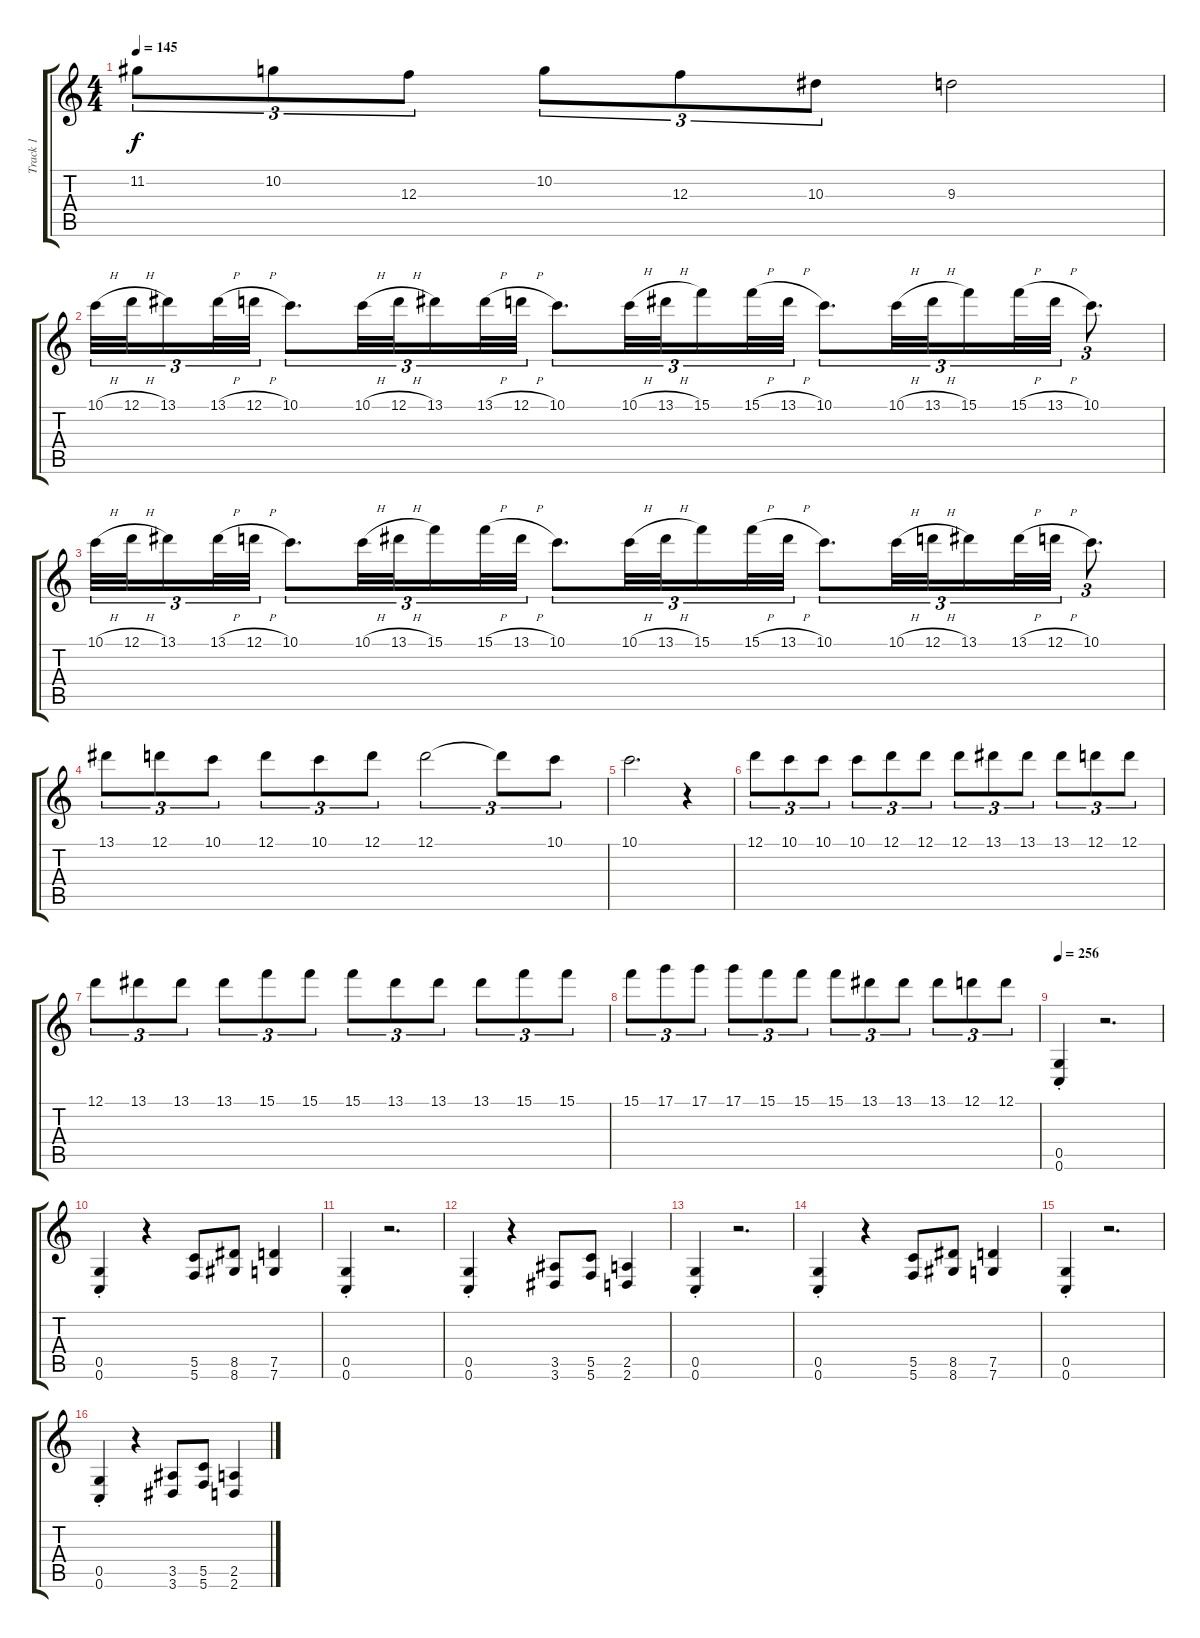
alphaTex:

\track ("Track 1" "Track 1") {instrument distortionguitar}
\staff {score tabs}
\tuning (D4 A3 F3 C3 G2 C2) {hide}
\ts (4 4)
\tempo 145
\clef g2
\ks c
11.2.8{tu (3 2) dy f} 10.2.8{tu (3 2)} 12.3.8{tu (3 2)} 10.2.8{tu (3 2)} 12.3.8{tu (3 2)} 10.3.8{tu (3 2)} 9.3.2 |
10.1{h}.32{tu (3 2)} 12.1{h}.32{tu (3 2)} 13.1.16{tu (3 2)} 13.1{h}.32{tu (3 2)} 12.1{h}.32{tu (3 2)} 10.1.8{d tu (3 2)} 10.1{h}.32{tu (3 2)} 12.1{h}.32{tu (3 2)} 13.1.16{tu (3 2)} 13.1{h}.32{tu (3 2)} 12.1{h}.32{tu (3 2)} 10.1.8{d tu (3 2)} 10.1{h}.32{tu (3 2)} 13.1{h}.32{tu (3 2)} 15.1.16{tu (3 2)} 15.1{h}.32{tu (3 2)} 13.1{h}.32{tu (3 2)} 10.1.8{d tu (3 2)} 10.1{h}.32{tu (3 2)} 13.1{h}.32{tu (3 2)} 15.1.16{tu (3 2)} 15.1{h}.32{tu (3 2)} 13.1{h}.32{tu (3 2)} 10.1.8{d tu (3 2)} |
10.1{h}.32{tu (3 2)} 12.1{h}.32{tu (3 2)} 13.1.16{tu (3 2)} 13.1{h}.32{tu (3 2)} 12.1{h}.32{tu (3 2)} 10.1.8{d tu (3 2)} 10.1{h}.32{tu (3 2)} 13.1{h}.32{tu (3 2)} 15.1.16{tu (3 2)} 15.1{h}.32{tu (3 2)} 13.1{h}.32{tu (3 2)} 10.1.8{d tu (3 2)} 10.1{h}.32{tu (3 2)} 13.1{h}.32{tu (3 2)} 15.1.16{tu (3 2)} 15.1{h}.32{tu (3 2)} 13.1{h}.32{tu (3 2)} 10.1.8{d tu (3 2)} 10.1{h}.32{tu (3 2)} 12.1{h}.32{tu (3 2)} 13.1.16{tu (3 2)} 13.1{h}.32{tu (3 2)} 12.1{h}.32{tu (3 2)} 10.1.8{d tu (3 2)} |
13.1.8{tu (3 2)} 12.1.8{tu (3 2)} 10.1.8{tu (3 2)} 12.1.8{tu (3 2)} 10.1.8{tu (3 2)} 12.1.8{tu (3 2)} 12.1.2{tu (3 2)} 12.1{t}.8{tu (3 2)} 10.1.8{tu (3 2)} |
10.1.2{d} r.4 |
12.1.8{tu (3 2)} 10.1.8{tu (3 2)} 10.1.8{tu (3 2)} 10.1.8{tu (3 2)} 12.1.8{tu (3 2)} 12.1.8{tu (3 2)} 12.1.8{tu (3 2)} 13.1.8{tu (3 2)} 13.1.8{tu (3 2)} 13.1.8{tu (3 2)} 12.1.8{tu (3 2)} 12.1.8{tu (3 2)} |
12.1.8{tu (3 2)} 13.1.8{tu (3 2)} 13.1.8{tu (3 2)} 13.1.8{tu (3 2)} 15.1.8{tu (3 2)} 15.1.8{tu (3 2)} 15.1.8{tu (3 2)} 13.1.8{tu (3 2)} 13.1.8{tu (3 2)} 13.1.8{tu (3 2)} 15.1.8{tu (3 2)} 15.1.8{tu (3 2)} |
15.1.8{tu (3 2)} 17.1.8{tu (3 2)} 17.1.8{tu (3 2)} 17.1.8{tu (3 2)} 15.1.8{tu (3 2)} 15.1.8{tu (3 2)} 15.1.8{tu (3 2)} 13.1.8{tu (3 2)} 13.1.8{tu (3 2)} 13.1.8{tu (3 2)} 12.1.8{tu (3 2)} 12.1.8{tu (3 2)} |
\tempo 256
(0.5{st} 0.6{st}).4{balance 3} r.2{d} |
(0.5{st} 0.6{st}).4 r.4 (5.5 5.6).8 (8.5 8.6).8 (7.5 7.6).4 |
(0.5{st} 0.6{st}).4 r.2{d} |
(0.5{st} 0.6{st}).4 r.4 (3.5 3.6).8 (5.5 5.6).8 (2.5 2.6).4 |
(0.5{st} 0.6{st}).4 r.2{d} |
(0.5{st} 0.6{st}).4 r.4 (5.5 5.6).8 (8.5 8.6).8 (7.5 7.6).4 |
(0.5{st} 0.6{st}).4 r.2{d} |
(0.5{st} 0.6{st}).4 r.4 (3.5 3.6).8 (5.5 5.6).8 (2.5 2.6).4
